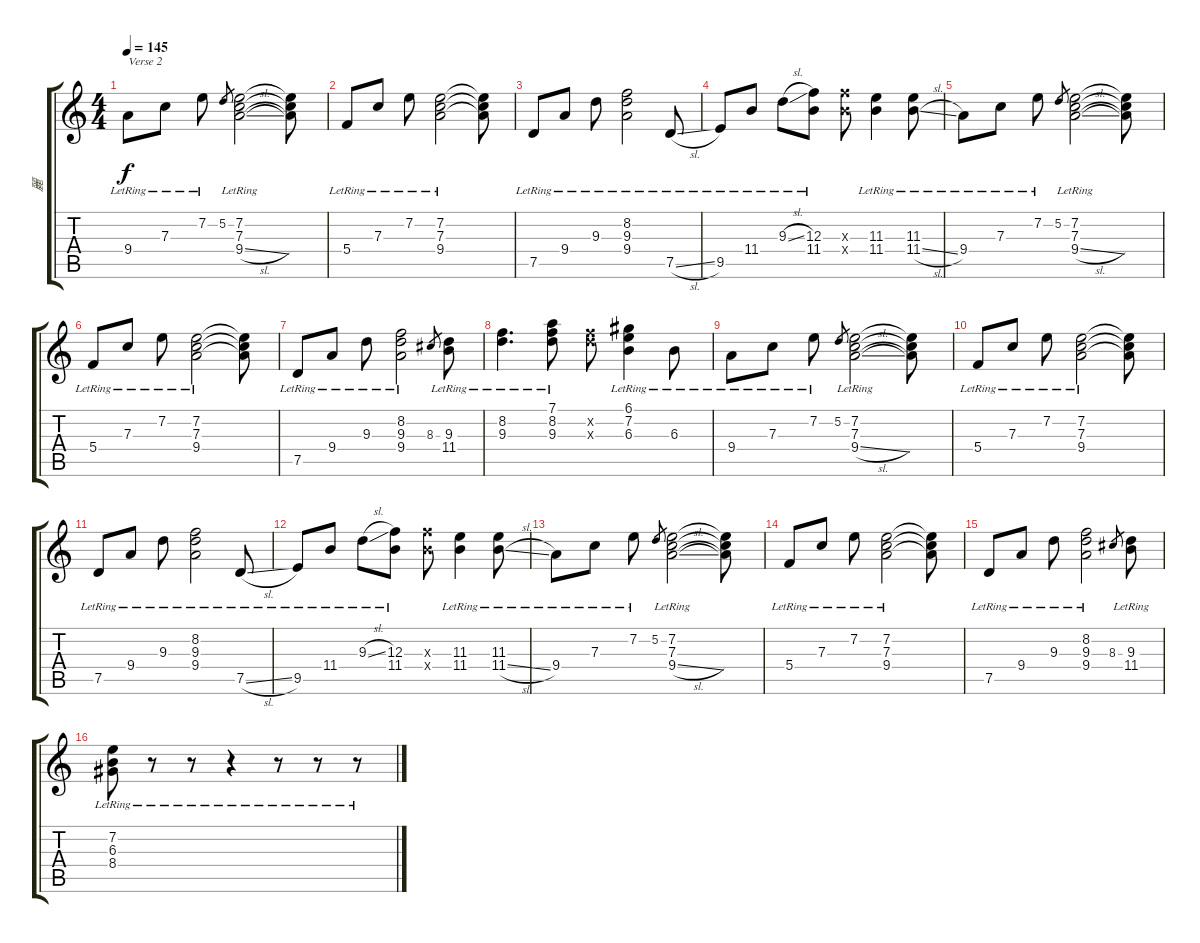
\track ("麗" "麗") {instrument acousticguitarnylon}
\staff {score tabs}
\tuning (D4 A3 F3 C3 G2 D2) {hide}
\ts (4 4)
\tempo 145
\clef g2
\ks c
9.4{lr}.8{txt "Verse 2" dy f} 7.3{lr}.8 7.2{lr}.8 5.2.8{gr} (7.2{lr} 7.3{lr} 9.4{sl lr}).2 (7.2{t} 7.3{t} 9.4{t}).8 |
5.4{lr}.8 7.3{lr}.8 7.2{lr}.8 (7.2{lr} 7.3{lr} 9.4{lr}).2 (7.2{t} 7.3{t} 9.4{t}).8 |
7.5{lr}.8 9.4{lr}.8 9.3{lr}.8 (8.2{lr} 9.3{lr} 9.4{lr}).2 7.5{sl lr}.8 |
9.5{lr}.8 11.4{lr}.8 9.3{sl lr}.8 (12.3{lr} 11.4{lr}).8 (12.3{x} 11.4{x}).8 (11.3{lr} 11.4{lr}).4 (11.3{lr} 11.4{sl}).8 |
9.4{lr}.8 7.3{lr}.8 7.2{lr}.8 5.2.8{gr} (7.2{lr} 7.3{lr} 9.4{sl lr}).2 (7.2{t} 7.3{t} 9.4{t}).8 |
5.4{lr}.8 7.3{lr}.8 7.2{lr}.8 (7.2{lr} 7.3{lr} 9.4{lr}).2 (7.2{t} 7.3{t} 9.4{t}).8 |
7.5{lr}.8 9.4{lr}.8 9.3{lr}.8 (8.2{lr} 9.3{lr} 9.4{lr}).2 8.3.8{gr} (9.3{lr} 11.4).8 |
(8.2{lr} 9.3{lr}).4{d} (7.1{lr} 8.2{lr} 9.3{lr}).8 (8.2{x} 9.3{x}).8 (6.1{lr} 7.2{lr} 6.3{lr}).4 6.3{lr}.8 |
9.4{lr}.8 7.3{lr}.8 7.2{lr}.8 5.2.8{gr} (7.2{lr} 7.3{lr} 9.4{sl lr}).2 (7.2{t} 7.3{t} 9.4{t}).8 |
5.4{lr}.8 7.3{lr}.8 7.2{lr}.8 (7.2{lr} 7.3{lr} 9.4{lr}).2 (7.2{t} 7.3{t} 9.4{t}).8 |
7.5{lr}.8 9.4{lr}.8 9.3{lr}.8 (8.2{lr} 9.3{lr} 9.4{lr}).2 7.5{sl lr}.8 |
9.5{lr}.8 11.4{lr}.8 9.3{sl lr}.8 (12.3{lr} 11.4{lr}).8 (12.3{x} 11.4{x}).8 (11.3{lr} 11.4{lr}).4 (11.3{lr} 11.4{sl}).8 |
9.4{lr}.8 7.3{lr}.8 7.2{lr}.8 5.2.8{gr} (7.2{lr} 7.3{lr} 9.4{sl lr}).2 (7.2{t} 7.3{t} 9.4{t}).8 |
5.4{lr}.8 7.3{lr}.8 7.2{lr}.8 (7.2{lr} 7.3{lr} 9.4{lr}).2 (7.2{t} 7.3{t} 9.4{t}).8 |
7.5{lr}.8 9.4{lr}.8 9.3{lr}.8 (8.2{lr} 9.3{lr} 9.4{lr}).2 8.3.8{gr} (9.3{lr} 11.4).8 |
(7.2{lr} 6.3{lr} 8.4).8 r.8 r.8 r.4 r.8 r.8 r.8
